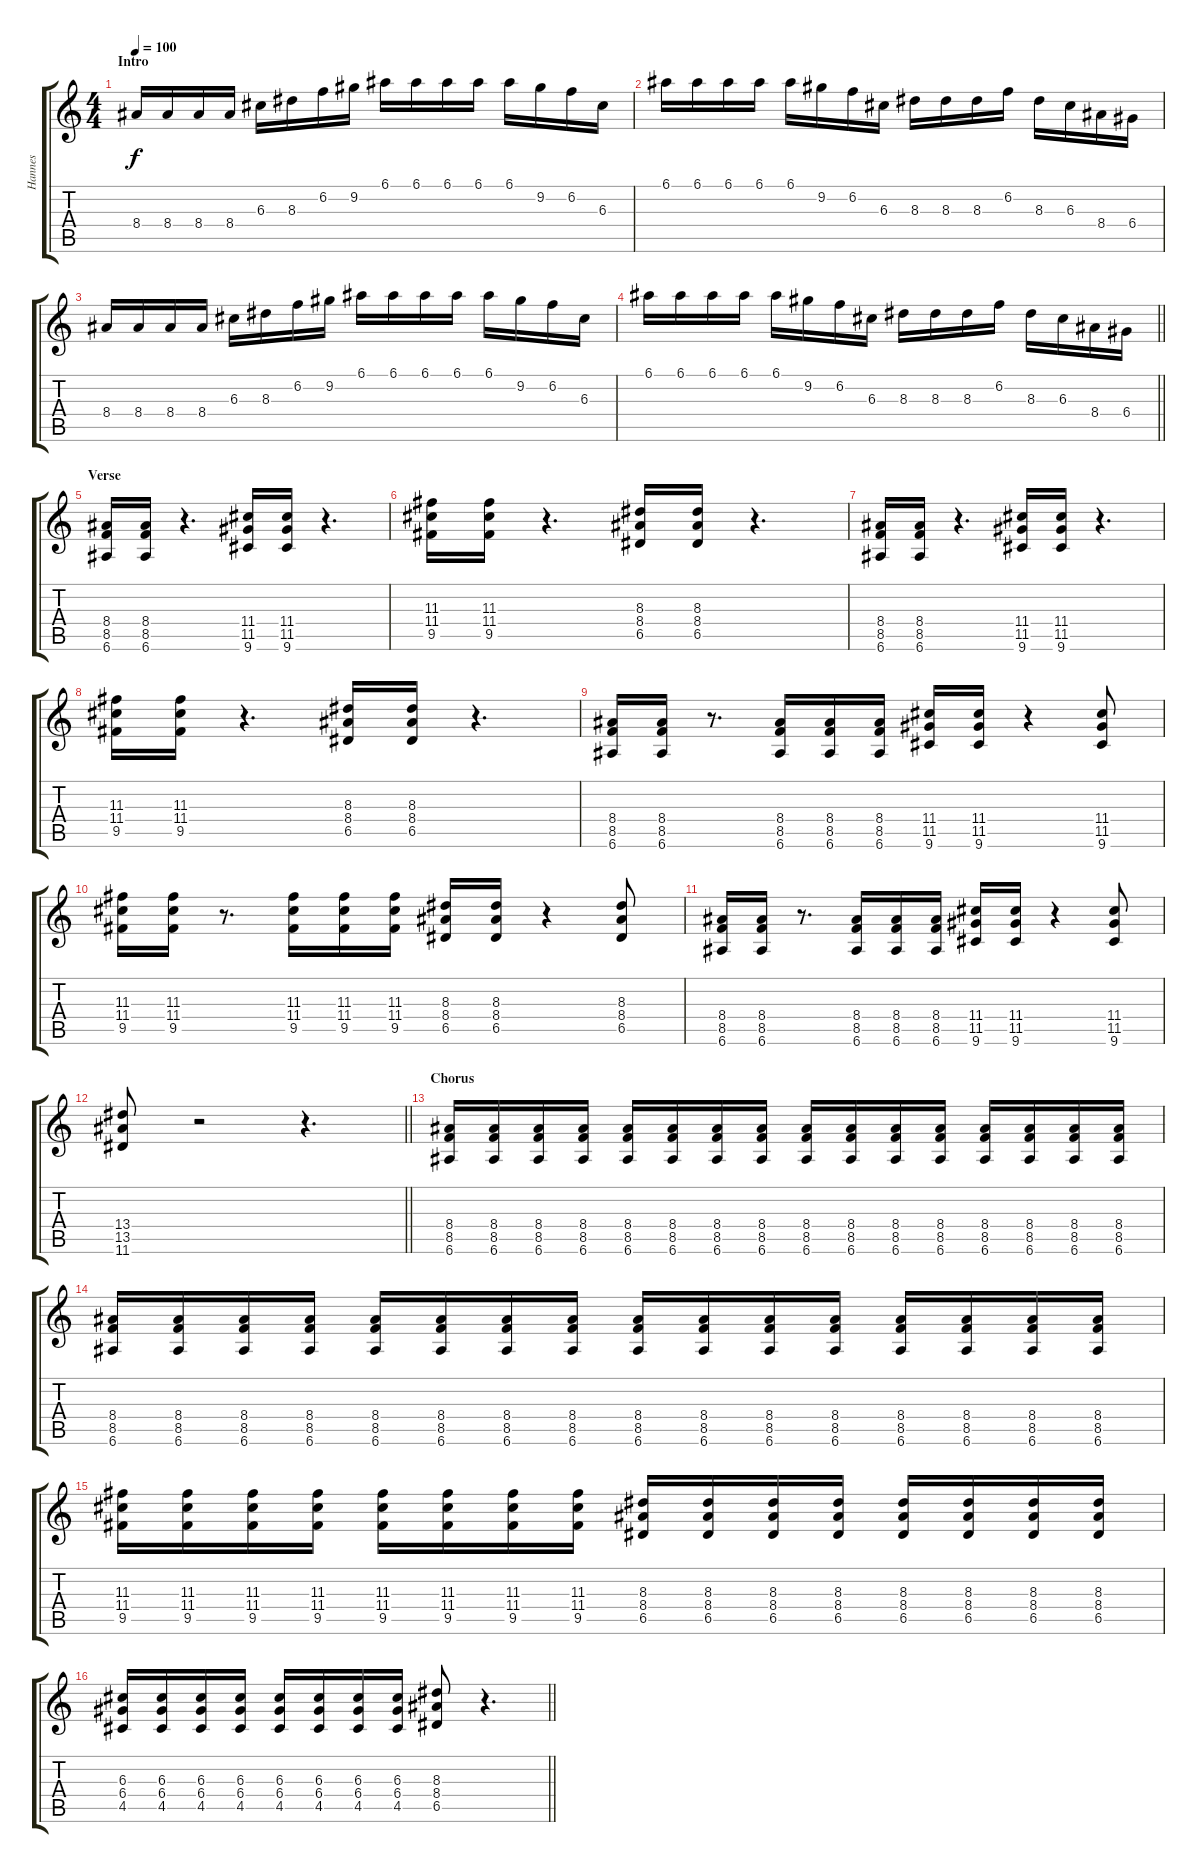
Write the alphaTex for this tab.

\track ("Hannes" "Hannes") {instrument distortionguitar}
\staff {score tabs}
\tuning (E4 B3 G3 D3 A2 E2) {hide}
\ts (4 4)
\section ("" "Intro")
\tempo 100
\clef g2
\ks c
8.4.16{dy f instrument distortionguitar} 8.4.16 8.4.16 8.4.16 6.3.16 8.3.16 6.2.16 9.2.16 6.1.16 6.1.16 6.1.16 6.1.16 6.1.16 9.2.16 6.2.16 6.3.16 |
6.1.16 6.1.16 6.1.16 6.1.16 6.1.16 9.2.16 6.2.16 6.3.16 8.3.16 8.3.16 8.3.16 6.2.16 8.3.16 6.3.16 8.4.16 6.4.16 |
8.4.16 8.4.16 8.4.16 8.4.16 6.3.16 8.3.16 6.2.16 9.2.16 6.1.16 6.1.16 6.1.16 6.1.16 6.1.16 9.2.16 6.2.16 6.3.16 |
\barLineRight lightlight
6.1.16 6.1.16 6.1.16 6.1.16 6.1.16 9.2.16 6.2.16 6.3.16 8.3.16 8.3.16 8.3.16 6.2.16 8.3.16 6.3.16 8.4.16 6.4.16 |
\section ("" "Verse")
(8.4 8.5 6.6).16 (8.4 8.5 6.6).16 r.4{d} (11.4 11.5 9.6).16 (11.4 11.5 9.6).16 r.4{d} |
(11.3 11.4 9.5).16 (11.3 11.4 9.5).16 r.4{d} (8.3 8.4 6.5).16 (8.3 8.4 6.5).16 r.4{d} |
(8.4 8.5 6.6).16 (8.4 8.5 6.6).16 r.4{d} (11.4 11.5 9.6).16 (11.4 11.5 9.6).16 r.4{d} |
(11.3 11.4 9.5).16 (11.3 11.4 9.5).16 r.4{d} (8.3 8.4 6.5).16 (8.3 8.4 6.5).16 r.4{d} |
(8.4 8.5 6.6).16 (8.4 8.5 6.6).16 r.8{d} (8.4 8.5 6.6).16 (8.4 8.5 6.6).16 (8.4 8.5 6.6).16 (11.4 11.5 9.6).16 (11.4 11.5 9.6).16 r.4 (11.4 11.5 9.6).8 |
(11.3 11.4 9.5).16 (11.3 11.4 9.5).16 r.8{d} (11.3 11.4 9.5).16 (11.3 11.4 9.5).16 (11.3 11.4 9.5).16 (8.3 8.4 6.5).16 (8.3 8.4 6.5).16 r.4 (8.3 8.4 6.5).8 |
(8.4 8.5 6.6).16 (8.4 8.5 6.6).16 r.8{d} (8.4 8.5 6.6).16 (8.4 8.5 6.6).16 (8.4 8.5 6.6).16 (11.4 11.5 9.6).16 (11.4 11.5 9.6).16 r.4 (11.4 11.5 9.6).8 |
\barLineRight lightlight
(13.4 13.5 11.6).8 r.2 r.4{d} |
\section ("" "Chorus")
(8.4 8.5 6.6).16 (8.4 8.5 6.6).16 (8.4 8.5 6.6).16 (8.4 8.5 6.6).16 (8.4 8.5 6.6).16 (8.4 8.5 6.6).16 (8.4 8.5 6.6).16 (8.4 8.5 6.6).16 (8.4 8.5 6.6).16 (8.4 8.5 6.6).16 (8.4 8.5 6.6).16 (8.4 8.5 6.6).16 (8.4 8.5 6.6).16 (8.4 8.5 6.6).16 (8.4 8.5 6.6).16 (8.4 8.5 6.6).16 |
(8.4 8.5 6.6).16 (8.4 8.5 6.6).16 (8.4 8.5 6.6).16 (8.4 8.5 6.6).16 (8.4 8.5 6.6).16 (8.4 8.5 6.6).16 (8.4 8.5 6.6).16 (8.4 8.5 6.6).16 (8.4 8.5 6.6).16 (8.4 8.5 6.6).16 (8.4 8.5 6.6).16 (8.4 8.5 6.6).16 (8.4 8.5 6.6).16 (8.4 8.5 6.6).16 (8.4 8.5 6.6).16 (8.4 8.5 6.6).16 |
(11.3 11.4 9.5).16 (11.3 11.4 9.5).16 (11.3 11.4 9.5).16 (11.3 11.4 9.5).16 (11.3 11.4 9.5).16 (11.3 11.4 9.5).16 (11.3 11.4 9.5).16 (11.3 11.4 9.5).16 (8.3 8.4 6.5).16 (8.3 8.4 6.5).16 (8.3 8.4 6.5).16 (8.3 8.4 6.5).16 (8.3 8.4 6.5).16 (8.3 8.4 6.5).16 (8.3 8.4 6.5).16 (8.3 8.4 6.5).16 |
\barLineRight lightlight
(6.3 6.4 4.5).16 (6.3 6.4 4.5).16 (6.3 6.4 4.5).16 (6.3 6.4 4.5).16 (6.3 6.4 4.5).16 (6.3 6.4 4.5).16 (6.3 6.4 4.5).16 (6.3 6.4 4.5).16 (8.3 8.4 6.5).8 r.4{d}
